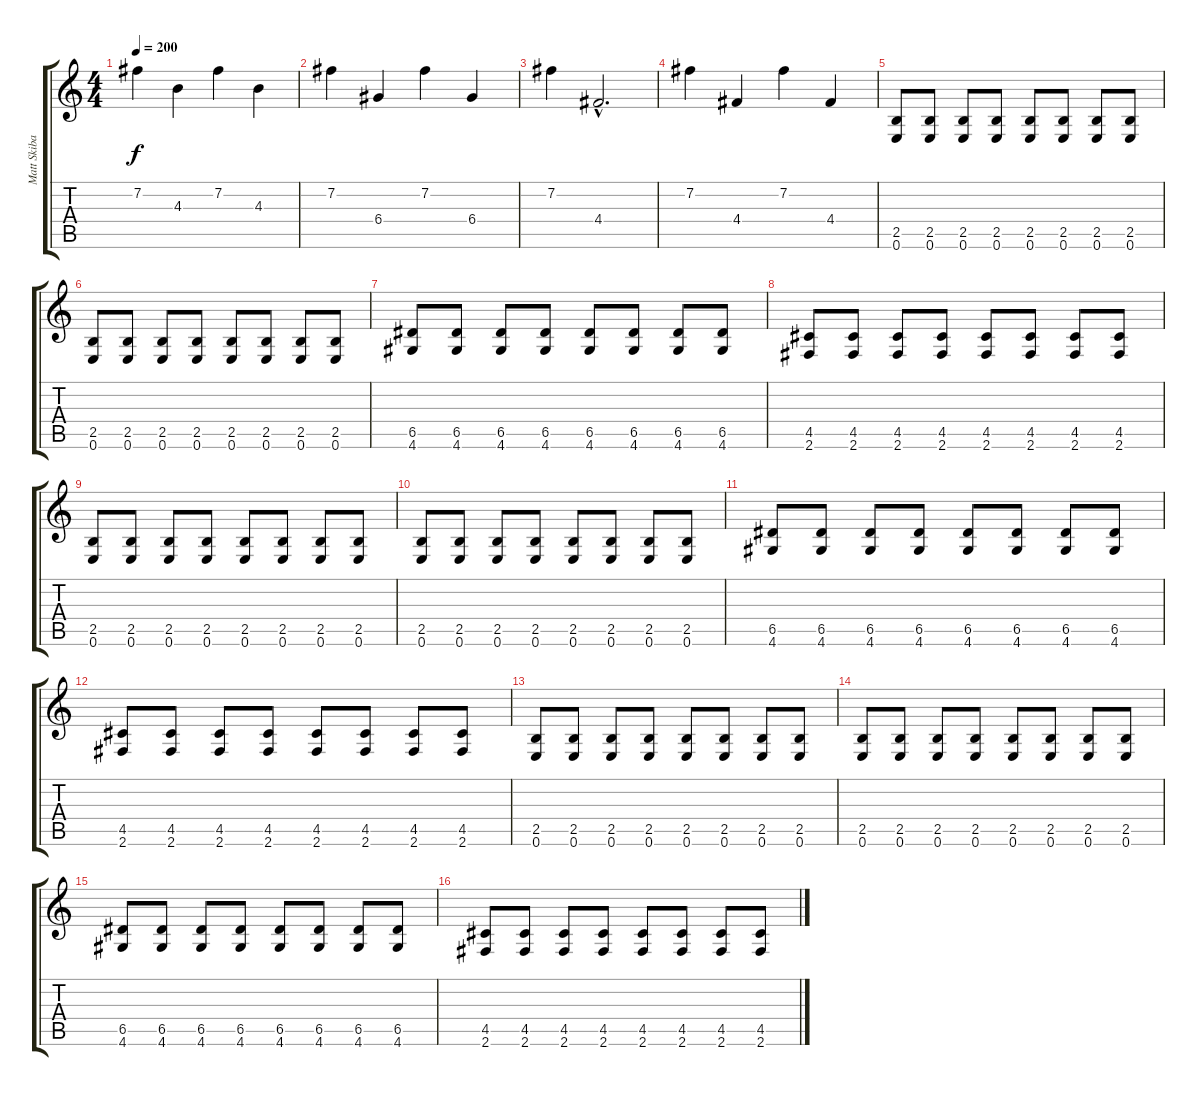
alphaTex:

\track ("Matt Skiba" "Matt Skiba") {instrument distortionguitar}
\staff {score tabs}
\tuning (E4 B3 G3 D3 A2 E2) {hide}
\ts (4 4)
\tempo 200
\clef g2
\ks c
7.2.4{dy f} 4.3.4 7.2.4 4.3.4 |
7.2.4 6.4.4 7.2.4 6.4.4 |
7.2.4 4.4{hac}.2{d} |
7.2.4 4.4.4 7.2.4 4.4.4 |
(2.5 0.6).8 (2.5 0.6).8 (2.5 0.6).8 (2.5 0.6).8 (2.5 0.6).8 (2.5 0.6).8 (2.5 0.6).8 (2.5 0.6).8 |
(2.5 0.6).8 (2.5 0.6).8 (2.5 0.6).8 (2.5 0.6).8 (2.5 0.6).8 (2.5 0.6).8 (2.5 0.6).8 (2.5 0.6).8 |
(6.5 4.6).8 (6.5 4.6).8 (6.5 4.6).8 (6.5 4.6).8 (6.5 4.6).8 (6.5 4.6).8 (6.5 4.6).8 (6.5 4.6).8 |
(4.5 2.6).8 (4.5 2.6).8 (4.5 2.6).8 (4.5 2.6).8 (4.5 2.6).8 (4.5 2.6).8 (4.5 2.6).8 (4.5 2.6).8 |
(2.5 0.6).8 (2.5 0.6).8 (2.5 0.6).8 (2.5 0.6).8 (2.5 0.6).8 (2.5 0.6).8 (2.5 0.6).8 (2.5 0.6).8 |
(2.5 0.6).8 (2.5 0.6).8 (2.5 0.6).8 (2.5 0.6).8 (2.5 0.6).8 (2.5 0.6).8 (2.5 0.6).8 (2.5 0.6).8 |
(6.5 4.6).8 (6.5 4.6).8 (6.5 4.6).8 (6.5 4.6).8 (6.5 4.6).8 (6.5 4.6).8 (6.5 4.6).8 (6.5 4.6).8 |
(4.5 2.6).8 (4.5 2.6).8 (4.5 2.6).8 (4.5 2.6).8 (4.5 2.6).8 (4.5 2.6).8 (4.5 2.6).8 (4.5 2.6).8 |
(2.5 0.6).8 (2.5 0.6).8 (2.5 0.6).8 (2.5 0.6).8 (2.5 0.6).8 (2.5 0.6).8 (2.5 0.6).8 (2.5 0.6).8 |
(2.5 0.6).8 (2.5 0.6).8 (2.5 0.6).8 (2.5 0.6).8 (2.5 0.6).8 (2.5 0.6).8 (2.5 0.6).8 (2.5 0.6).8 |
(6.5 4.6).8 (6.5 4.6).8 (6.5 4.6).8 (6.5 4.6).8 (6.5 4.6).8 (6.5 4.6).8 (6.5 4.6).8 (6.5 4.6).8 |
(4.5 2.6).8 (4.5 2.6).8 (4.5 2.6).8 (4.5 2.6).8 (4.5 2.6).8 (4.5 2.6).8 (4.5 2.6).8 (4.5 2.6).8
